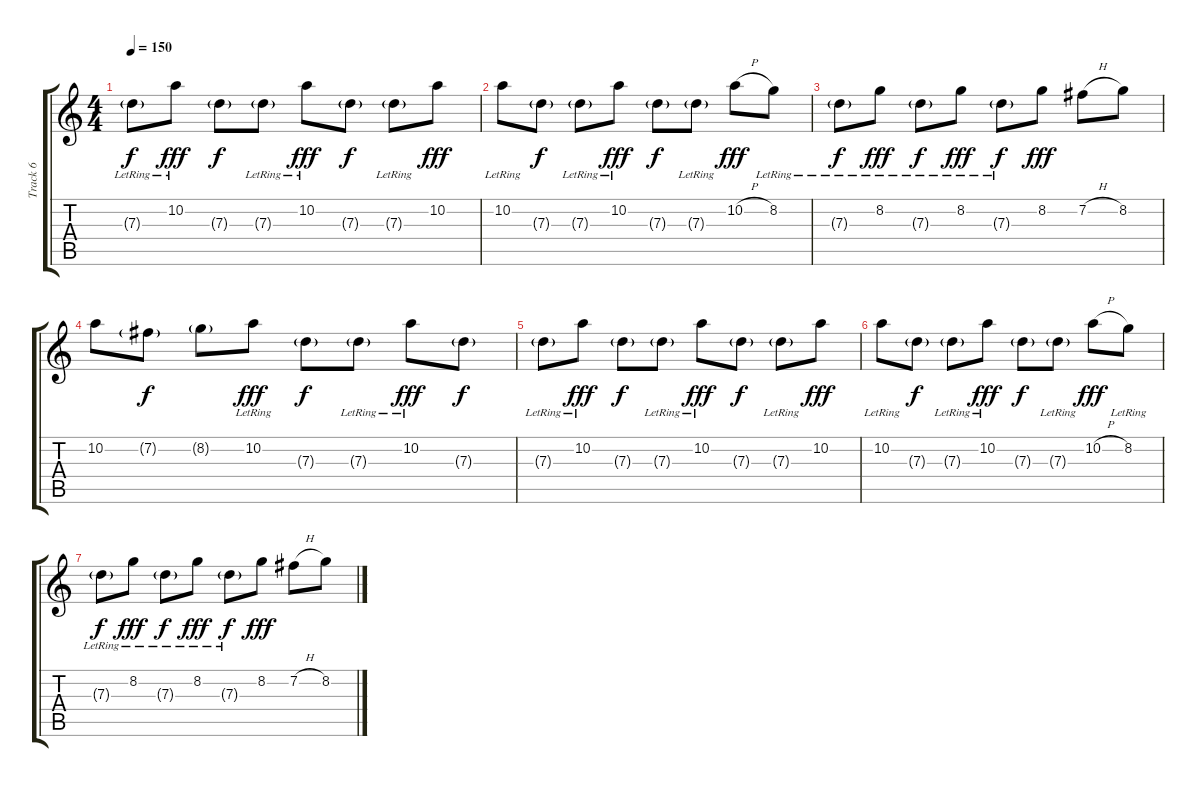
\track ("Track 6" "Track 6") {instrument electricguitarjazz}
\staff {score tabs}
\tuning (E4 B3 G3 D3 A2 E2) {hide}
\ts (4 4)
\tempo 150
\clef g2
\ks c
7.3{g lr}.8{dy f} 10.2{lr}.8{dy fff} 7.3{g}.8{dy f} 7.3{g lr}.8 10.2{lr}.8{dy fff} 7.3{g}.8{dy f} 7.3{g lr}.8 10.2.8{dy fff} |
10.2{lr}.8 7.3{g}.8{dy f} 7.3{g lr}.8 10.2{lr}.8{dy fff} 7.3{g}.8{dy f} 7.3{g lr}.8 10.2{h}.8{dy fff} 8.2{lr}.8 |
7.3{g lr}.8{dy f} 8.2{lr}.8{dy fff} 7.3{g lr}.8{dy f} 8.2{lr}.8{dy fff} 7.3{g lr}.8{dy f} 8.2.8{dy fff} 7.2{h}.8 8.2.8 |
10.2.8{instrument electricguitarjazz} 7.2{g}.8{dy f} 8.2{g}.8 10.2{lr}.8{dy fff} 7.3{g}.8{dy f} 7.3{g lr}.8 10.2{lr}.8{dy fff} 7.3{g}.8{dy f} |
7.3{g lr}.8 10.2{lr}.8{dy fff} 7.3{g}.8{dy f} 7.3{g lr}.8 10.2{lr}.8{dy fff} 7.3{g}.8{dy f} 7.3{g lr}.8 10.2.8{dy fff} |
10.2{lr}.8 7.3{g}.8{dy f} 7.3{g lr}.8 10.2{lr}.8{dy fff} 7.3{g}.8{dy f} 7.3{g lr}.8 10.2{h}.8{dy fff} 8.2{lr}.8 |
7.3{g lr}.8{dy f} 8.2{lr}.8{dy fff} 7.3{g lr}.8{dy f} 8.2{lr}.8{dy fff} 7.3{g lr}.8{dy f} 8.2.8{dy fff} 7.2{h}.8 8.2.8
